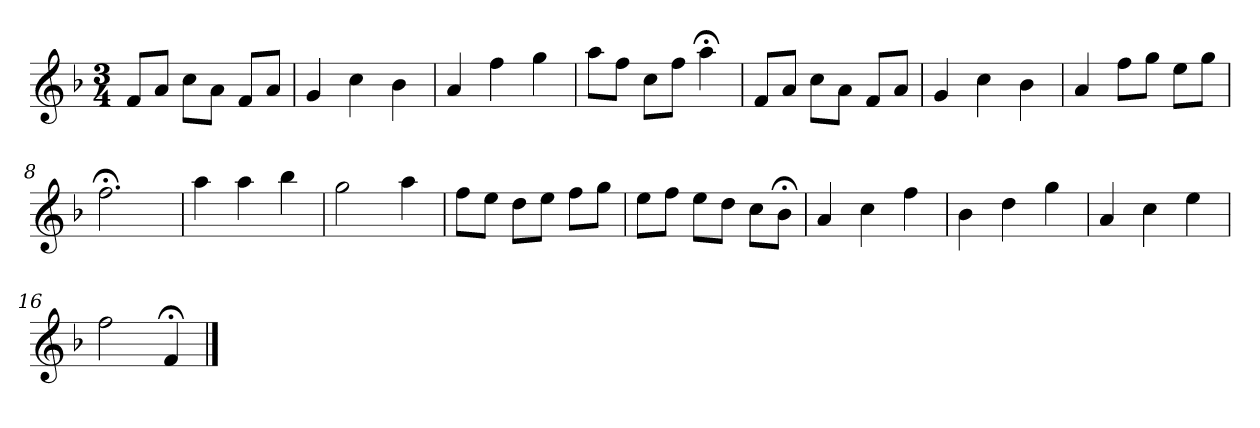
**kern
*part1
*staff1
*k[b-]
*F:
*M3/4
*MM120
=1
8fL
8aJ
8ccL
8aJ
8fL
8aJ
=2
4g
4cc
4b-
=3
4a
4ff
4gg
=4
8aaL
8ffJ
8ccL
8ffJ
4aa;<
=5
8fL
8aJ
8ccL
8aJ
8fL
8aJ
=6
4g
4cc
4b-
=7
4a
8ffL
8ggJ
8eeL
8ggJ
=8
2.ff;<
=9
4aa
4aa
4bb-
=10
2gg
4aa
=11
8ffL
8eeJ
8ddL
8eeJ
8ffL
8ggJ
=12
8eeL
8ffJ
8eeL
8ddJ
8ccL
8b-;<J
=13
4a
4cc
4ff
=14
4b-
4dd
4gg
=15
4a
4cc
4ee
=16
2ff
4f;<
==
*-
